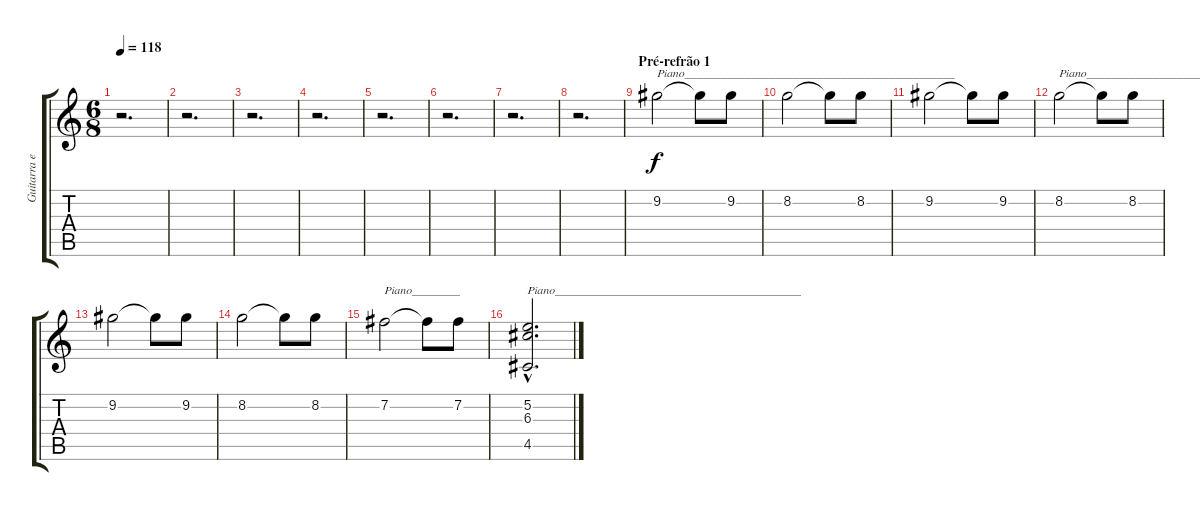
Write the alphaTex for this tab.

\track ("Guitarra extra/pianinho" "Guitarra e") {instrument acousticguitarnylon}
\staff {score tabs}
\tuning (E4 B3 G3 D3 A2 E2) {hide}
\ts (6 8)
\tempo 118
\clef g2
\ks c
r.2{d dy mp} |
r.2{d} |
r.2{d} |
r.2{d} |
r.2{d} |
r.2{d} |
r.2{d} |
r.2{d} |
\section ("" "Pré-refrão 1")
9.2.2{txt "Piano_____________________________________________" dy f instrument acousticgrandpiano} 9.2{t}.8 9.2.8 |
8.2.2{instrument acousticgrandpiano} 8.2{t}.8 8.2.8 |
9.2.2{instrument acousticgrandpiano} 9.2{t}.8 9.2.8 |
8.2.2{txt "Piano_____________________________________________" instrument acousticgrandpiano} 8.2{t}.8 8.2.8 |
9.2.2{instrument acousticgrandpiano} 9.2{t}.8 9.2.8 |
8.2.2{instrument acousticgrandpiano} 8.2{t}.8 8.2.8 |
7.2.2{txt "Piano________" instrument acousticgrandpiano} 7.2{t}.8 7.2.8 |
(5.2{hac} 6.3{hac} 4.5{hac}).2{d txt "Piano_________________________________________" instrument acousticgrandpiano}
